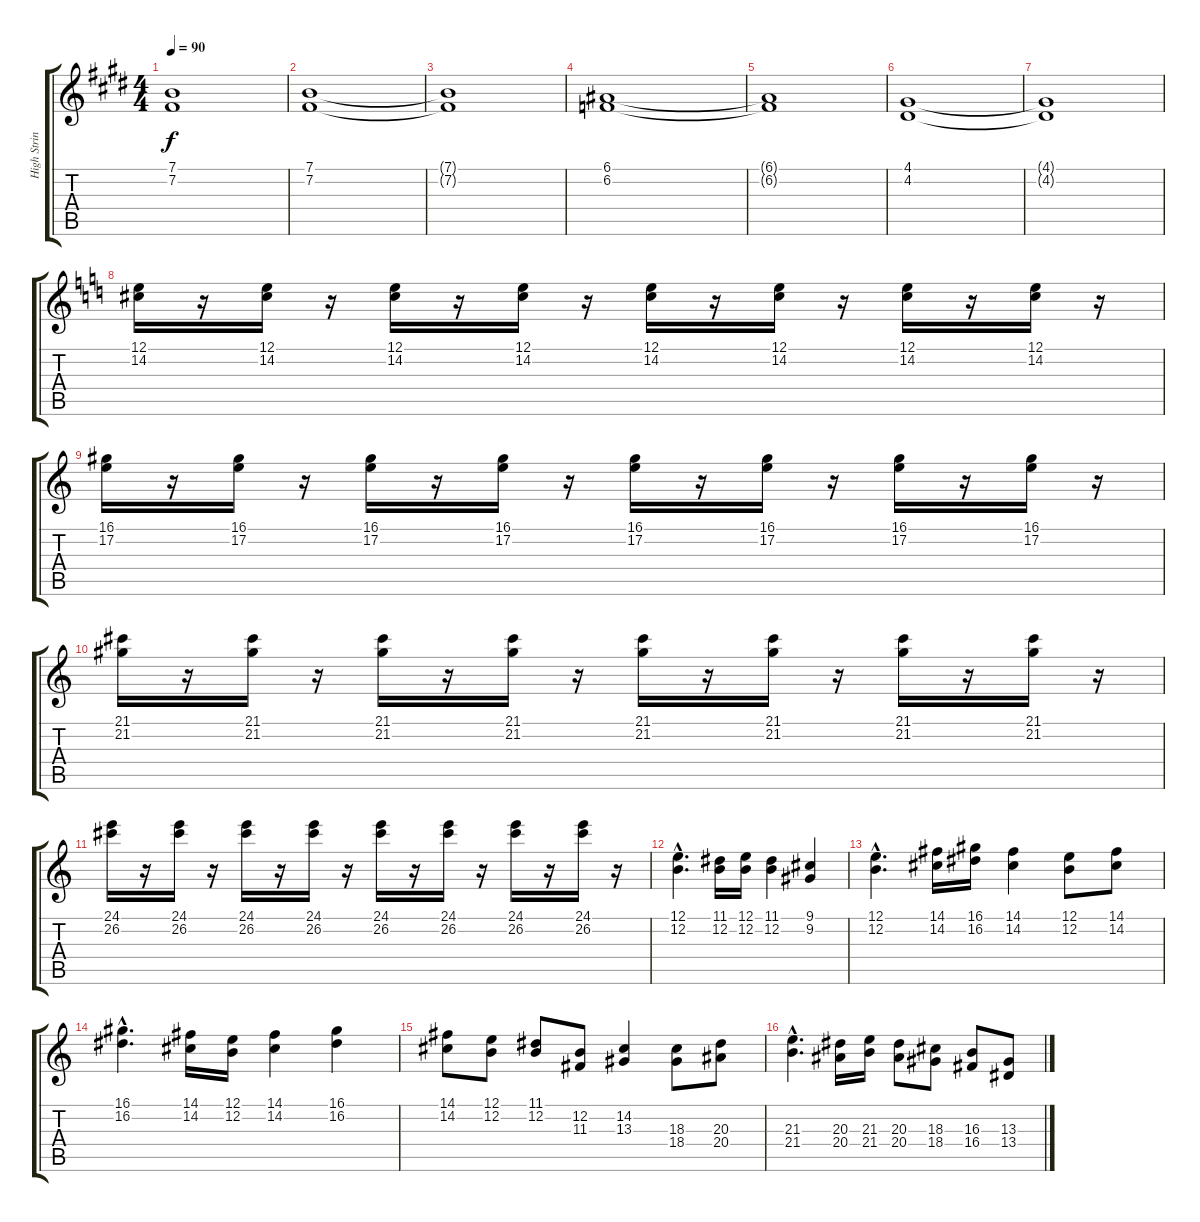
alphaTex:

\track ("High String Ensemble" "High Strin") {instrument stringensemble1}
\staff {score tabs}
\tuning (E4 B3 G3 D3 A2 E2) {hide}
\ts (4 4)
\tempo 90
\clef g2
\ks c#minor
(7.1{t} 7.2{t}).1{dy f} |
(7.1 7.2).1 |
(7.1{t} 7.2{t}).1 |
(6.1 6.2).1 |
(6.1{t} 6.2{t}).1 |
(4.1 4.2).1 |
(4.1{t} 4.2{t}).1 |
\ks c
(12.1 14.2).16{volume 9} r.16 (12.1 14.2).16 r.16 (12.1 14.2).16 r.16 (12.1 14.2).16 r.16 (12.1 14.2).16 r.16 (12.1 14.2).16 r.16 (12.1 14.2).16 r.16 (12.1 14.2).16 r.16 |
(16.1 17.2).16 r.16 (16.1 17.2).16 r.16 (16.1 17.2).16 r.16 (16.1 17.2).16 r.16 (16.1 17.2).16 r.16 (16.1 17.2).16 r.16 (16.1 17.2).16 r.16 (16.1 17.2).16 r.16 |
(21.1 21.2).16{volume 10} r.16 (21.1 21.2).16 r.16 (21.1 21.2).16 r.16 (21.1 21.2).16 r.16 (21.1 21.2).16 r.16 (21.1 21.2).16 r.16 (21.1 21.2).16 r.16 (21.1 21.2).16 r.16 |
(24.1 26.2).16{volume 12} r.16 (24.1 26.2).16 r.16 (24.1 26.2).16 r.16 (24.1 26.2).16 r.16 (24.1 26.2).16 r.16 (24.1 26.2).16 r.16 (24.1 26.2).16 r.16 (24.1 26.2).16 r.16 |
(12.1{hac} 12.2{hac}).4{d volume 12} (11.1 12.2).16 (12.1 12.2).16 (11.1 12.2).4 (9.1 9.2).4 |
(12.1{hac} 12.2{hac}).4{d} (14.1 14.2).16 (16.1 16.2).16 (14.1 14.2).4 (12.1 12.2).8 (14.1 14.2).8 |
(16.1{hac} 16.2{hac}).4{d} (14.1 14.2).16 (12.1 12.2).16 (14.1 14.2).4 (16.1 16.2).4 |
(14.1 14.2).8 (12.1 12.2).8 (11.1 12.2).8 (12.2 11.3).8 (14.2 13.3).4 (18.3 18.4).8{volume 12} (20.3 20.4).8 |
(21.3{hac} 21.4{hac}).4{d} (20.3 20.4).16 (21.3 21.4).16 (20.3 20.4).8 (18.3 18.4).8 (16.3 16.4).8 (13.3 13.4).8
